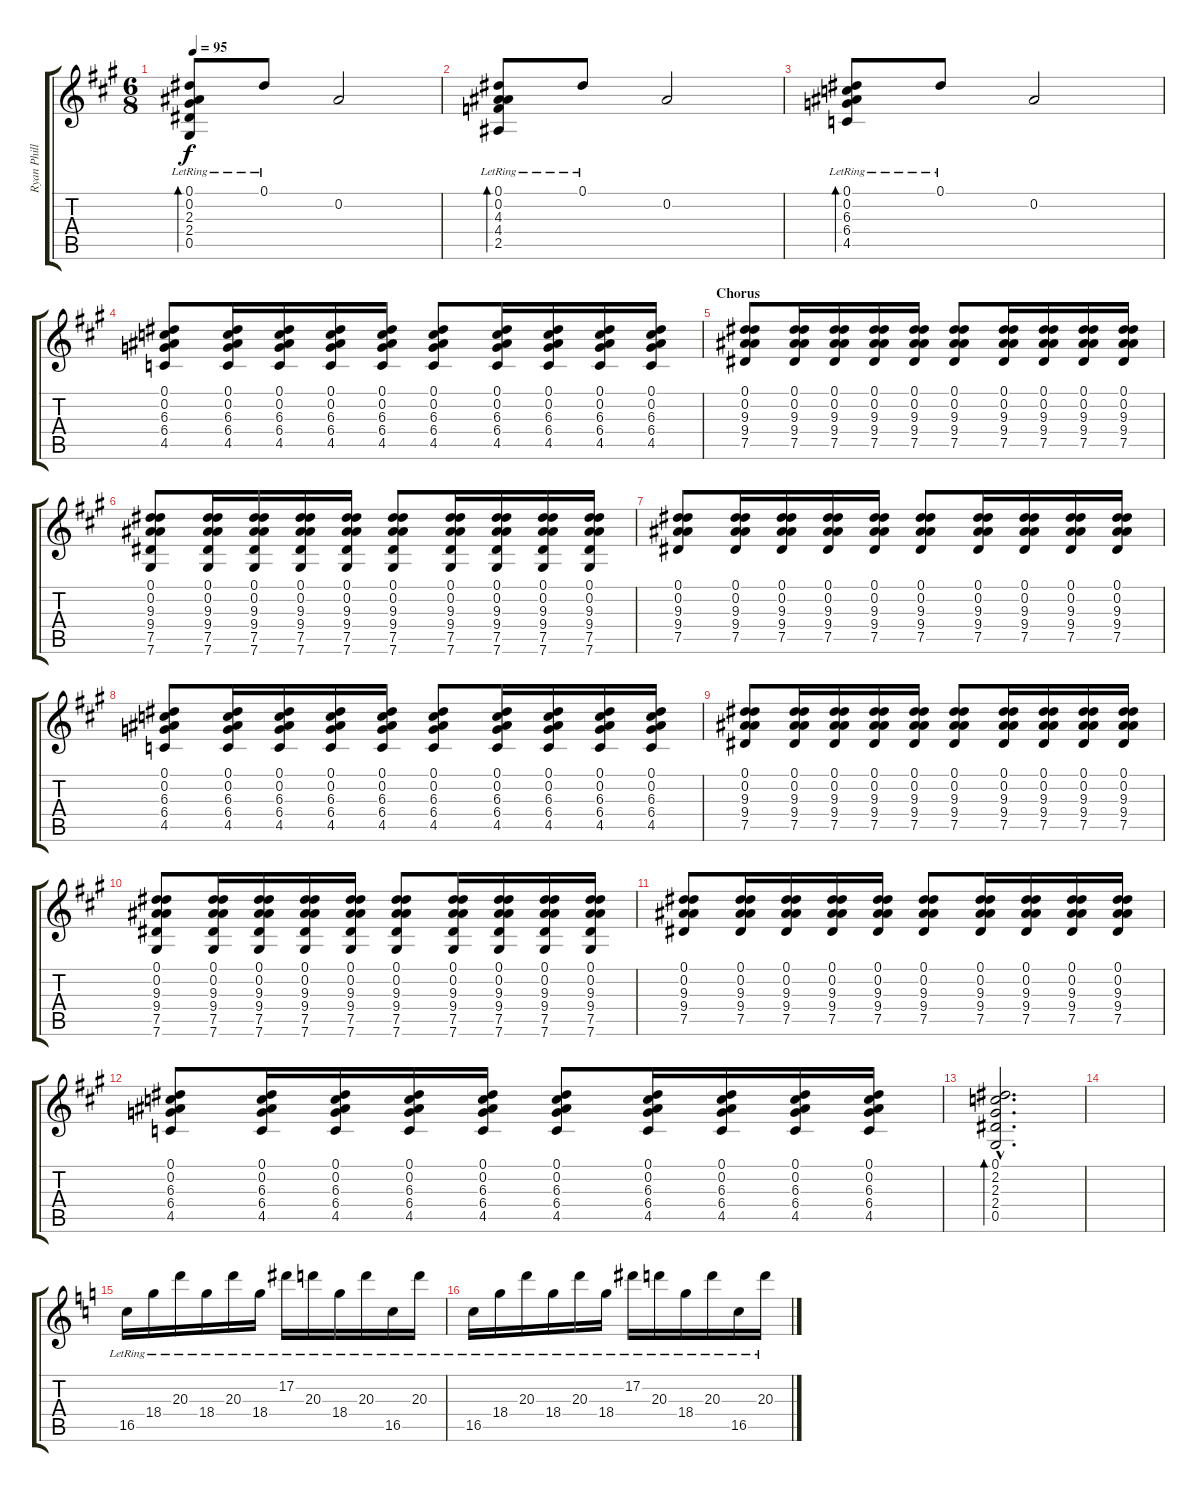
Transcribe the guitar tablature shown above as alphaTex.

\track ("Ryan Phillips" "Ryan Phill") {instrument acousticguitarsteel}
\staff {score tabs}
\tuning (Eb4 Bb3 Gb3 Db3 Ab2 Db2) {hide}
\ts (6 8)
\tempo 95
\clef g2
\ks a
(0.1 0.2{lr} 2.3{lr} 2.4{lr} 0.5{lr}).8{bd 120 dy f} 0.1{lr}.8 0.2.2 |
(0.1 0.2{lr} 4.3{lr} 4.4{lr} 2.5{lr}).8{bd 120} 0.1{lr}.8 0.2.2 |
(0.1 0.2{lr} 6.3{lr} 6.4{lr} 4.5{lr}).8{bd 120} 0.1{lr}.8 0.2.2 |
(0.1 0.2 6.3 6.4 4.5).8 (0.1 0.2 6.3 6.4 4.5).16 (0.1 0.2 6.3 6.4 4.5).16 (0.1 0.2 6.3 6.4 4.5).16 (0.1 0.2 6.3 6.4 4.5).16 (0.1 0.2 6.3 6.4 4.5).8 (0.1 0.2 6.3 6.4 4.5).16 (0.1 0.2 6.3 6.4 4.5).16 (0.1 0.2 6.3 6.4 4.5).16 (0.1 0.2 6.3 6.4 4.5).16 |
\section ("" "Chorus")
(0.1 0.2 9.3 9.4 7.5).8 (0.1 0.2 9.3 9.4 7.5).16 (0.1 0.2 9.3 9.4 7.5).16 (0.1 0.2 9.3 9.4 7.5).16 (0.1 0.2 9.3 9.4 7.5).16 (0.1 0.2 9.3 9.4 7.5).8 (0.1 0.2 9.3 9.4 7.5).16 (0.1 0.2 9.3 9.4 7.5).16 (0.1 0.2 9.3 9.4 7.5).16 (0.1 0.2 9.3 9.4 7.5).16 |
(0.1 0.2 9.3 9.4 7.5 7.6).8 (0.1 0.2 9.3 9.4 7.5 7.6).16 (0.1 0.2 9.3 9.4 7.5 7.6).16 (0.1 0.2 9.3 9.4 7.5 7.6).16 (0.1 0.2 9.3 9.4 7.5 7.6).16 (0.1 0.2 9.3 9.4 7.5 7.6).8 (0.1 0.2 9.3 9.4 7.5 7.6).16 (0.1 0.2 9.3 9.4 7.5 7.6).16 (0.1 0.2 9.3 9.4 7.5 7.6).16 (0.1 0.2 9.3 9.4 7.5 7.6).16 |
(0.1 0.2 9.3 9.4 7.5).8 (0.1 0.2 9.3 9.4 7.5).16 (0.1 0.2 9.3 9.4 7.5).16 (0.1 0.2 9.3 9.4 7.5).16 (0.1 0.2 9.3 9.4 7.5).16 (0.1 0.2 9.3 9.4 7.5).8 (0.1 0.2 9.3 9.4 7.5).16 (0.1 0.2 9.3 9.4 7.5).16 (0.1 0.2 9.3 9.4 7.5).16 (0.1 0.2 9.3 9.4 7.5).16 |
(0.1 0.2 6.3 6.4 4.5).8 (0.1 0.2 6.3 6.4 4.5).16 (0.1 0.2 6.3 6.4 4.5).16 (0.1 0.2 6.3 6.4 4.5).16 (0.1 0.2 6.3 6.4 4.5).16 (0.1 0.2 6.3 6.4 4.5).8 (0.1 0.2 6.3 6.4 4.5).16 (0.1 0.2 6.3 6.4 4.5).16 (0.1 0.2 6.3 6.4 4.5).16 (0.1 0.2 6.3 6.4 4.5).16 |
(0.1 0.2 9.3 9.4 7.5).8 (0.1 0.2 9.3 9.4 7.5).16 (0.1 0.2 9.3 9.4 7.5).16 (0.1 0.2 9.3 9.4 7.5).16 (0.1 0.2 9.3 9.4 7.5).16 (0.1 0.2 9.3 9.4 7.5).8 (0.1 0.2 9.3 9.4 7.5).16 (0.1 0.2 9.3 9.4 7.5).16 (0.1 0.2 9.3 9.4 7.5).16 (0.1 0.2 9.3 9.4 7.5).16 |
(0.1 0.2 9.3 9.4 7.5 7.6).8 (0.1 0.2 9.3 9.4 7.5 7.6).16 (0.1 0.2 9.3 9.4 7.5 7.6).16 (0.1 0.2 9.3 9.4 7.5 7.6).16 (0.1 0.2 9.3 9.4 7.5 7.6).16 (0.1 0.2 9.3 9.4 7.5 7.6).8 (0.1 0.2 9.3 9.4 7.5 7.6).16 (0.1 0.2 9.3 9.4 7.5 7.6).16 (0.1 0.2 9.3 9.4 7.5 7.6).16 (0.1 0.2 9.3 9.4 7.5 7.6).16 |
(0.1 0.2 9.3 9.4 7.5).8 (0.1 0.2 9.3 9.4 7.5).16 (0.1 0.2 9.3 9.4 7.5).16 (0.1 0.2 9.3 9.4 7.5).16 (0.1 0.2 9.3 9.4 7.5).16 (0.1 0.2 9.3 9.4 7.5).8 (0.1 0.2 9.3 9.4 7.5).16 (0.1 0.2 9.3 9.4 7.5).16 (0.1 0.2 9.3 9.4 7.5).16 (0.1 0.2 9.3 9.4 7.5).16 |
(0.1 0.2 6.3 6.4 4.5).8 (0.1 0.2 6.3 6.4 4.5).16 (0.1 0.2 6.3 6.4 4.5).16 (0.1 0.2 6.3 6.4 4.5).16 (0.1 0.2 6.3 6.4 4.5).16 (0.1 0.2 6.3 6.4 4.5).8 (0.1 0.2 6.3 6.4 4.5).16 (0.1 0.2 6.3 6.4 4.5).16 (0.1 0.2 6.3 6.4 4.5).16 (0.1 0.2 6.3 6.4 4.5).16 |
(0.1{hac} 2.2{hac} 2.3{hac} 2.4{hac} 0.5{hac}).2{d bd 120} |
|
\ks c
16.5{lr}.16 18.4{lr}.16 20.3{lr}.16 18.4{lr}.16 20.3{lr}.16 18.4{lr}.16 17.2{lr}.16 20.3{lr}.16 18.4{lr}.16 20.3{lr}.16 16.5{lr}.16 20.3{lr}.16 |
16.5{lr}.16 18.4{lr}.16 20.3{lr}.16 18.4{lr}.16 20.3{lr}.16 18.4{lr}.16 17.2{lr}.16 20.3{lr}.16 18.4{lr}.16 20.3{lr}.16 16.5{lr}.16 20.3{lr}.16
